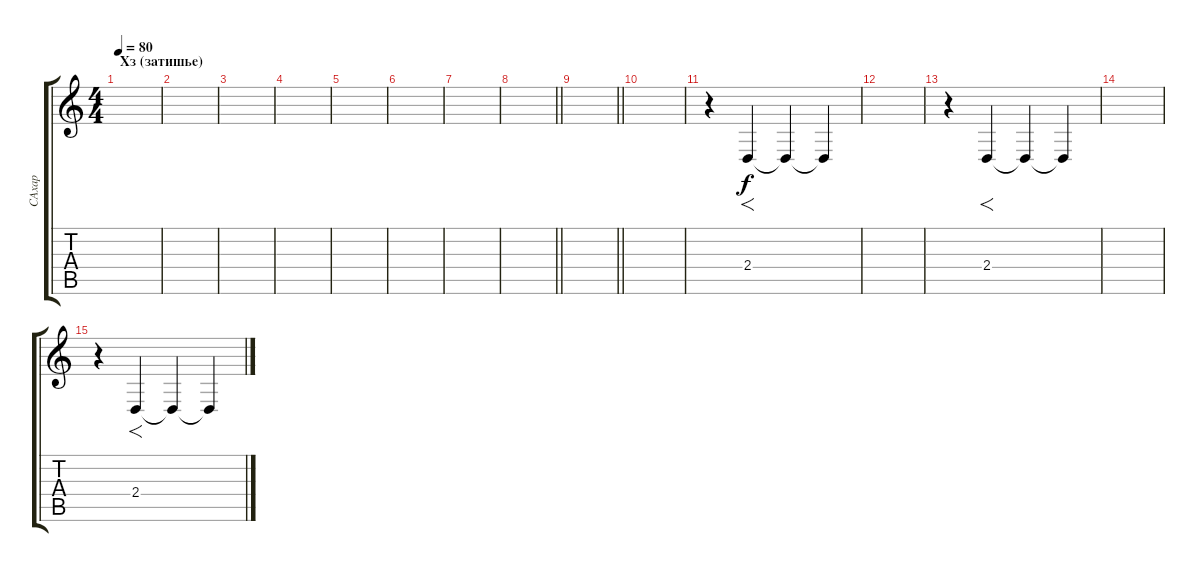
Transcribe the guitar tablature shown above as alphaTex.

\track ("САхар" "САхар") {instrument lead2sawtooth}
\staff {score tabs}
\tuning (D4 A3 F3 C3 G2 C2) {hide}
\ts (4 4)
\section ("" "Хз (затишье)")
\tempo 80
\clef g2
\ks c
|
|
|
|
|
|
|
\barLineRight lightlight
|
\barLineRight lightlight
|
|
r.4 2.4.4{f} 2.4{t}.4 2.4{t}.4 |
|
r.4 2.4.4{f} 2.4{t}.4 2.4{t}.4 |
|
r.4 2.4.4{f} 2.4{t}.4 2.4{t}.4
